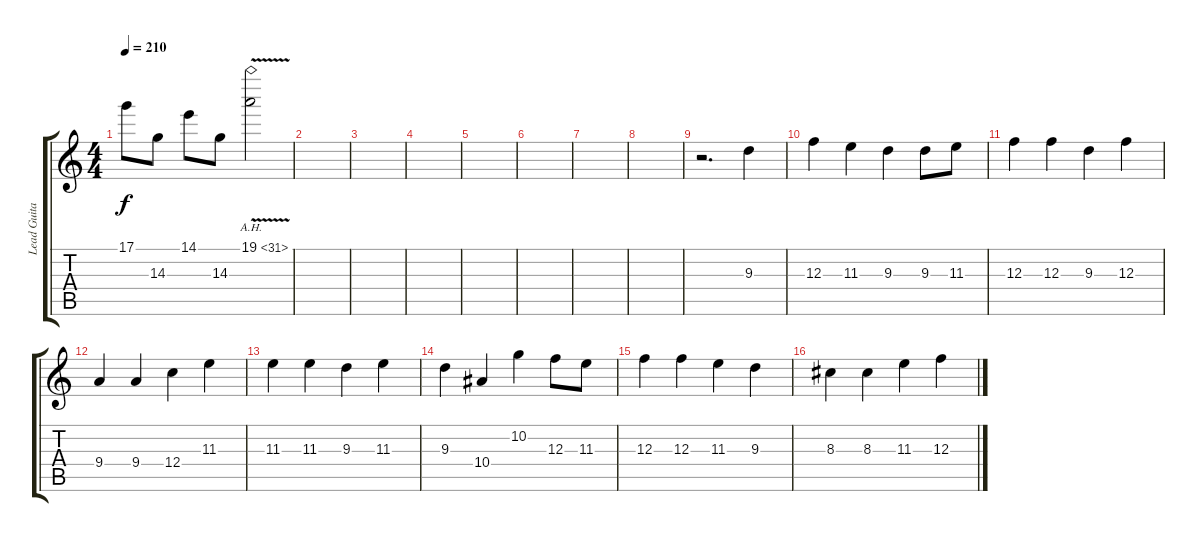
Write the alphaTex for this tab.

\track ("Lead Guitar" "Lead Guita") {instrument overdrivenguitar}
\staff {score tabs}
\tuning (D4 A3 F3 C3 G2 D2) {hide}
\ts (4 4)
\tempo 210
\clef g2
\ks c
17.1.8{dy f} 14.3.8 14.1.8 14.3.8 19.1{ah 12 v}.2 |
|
|
|
|
|
|
|
r.2{d balance 12} 9.3.4 |
12.3.4 11.3.4 9.3.4 9.3.8 11.3.8 |
12.3.4 12.3.4 9.3.4 12.3.4 |
9.4.4 9.4.4 12.4.4 11.3.4 |
11.3.4 11.3.4 9.3.4 11.3.4 |
9.3.4 10.4.4 10.2.4 12.3.8 11.3.8 |
12.3.4 12.3.4 11.3.4 9.3.4 |
8.3.4 8.3.4 11.3.4 12.3.4
